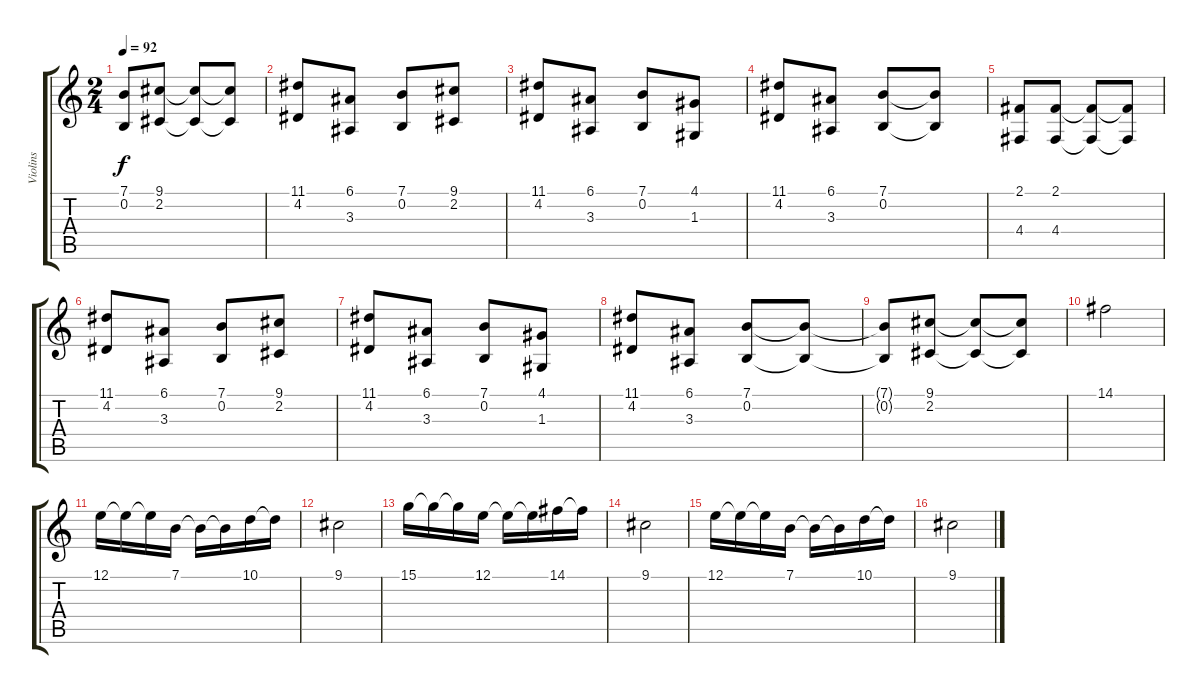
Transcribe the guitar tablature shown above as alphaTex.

\track ("Violins" "Violins") {instrument stringensemble1}
\staff {score tabs}
\tuning (E4 B3 G3 D3 A2 E2) {hide}
\ts (2 4)
\tempo 92
\clef g2
\ks c
(7.1{t} 0.2{t}).8{dy f} (9.1 2.2).8 (9.1{t} 2.2{t}).8 (9.1{t} 2.2{t}).8 |
(11.1 4.2).8 (6.1 3.3).8 (7.1 0.2).8 (9.1 2.2).8 |
(11.1 4.2).8 (6.1 3.3).8 (7.1 0.2).8 (4.1 1.3).8 |
(11.1 4.2).8 (6.1 3.3).8 (7.1 0.2).8 (7.1{t} 0.2{t}).8 |
(2.1 4.4).8 (2.1 4.4).8 (2.1{t} 4.4{t}).8 (2.1{t} 4.4{t}).8 |
(11.1 4.2).8 (6.1 3.3).8 (7.1 0.2).8 (9.1 2.2).8 |
(11.1 4.2).8 (6.1 3.3).8 (7.1 0.2).8 (4.1 1.3).8 |
(11.1 4.2).8 (6.1 3.3).8 (7.1 0.2).8 (7.1{t} 0.2{t}).8 |
(7.1{t} 0.2{t}).8 (9.1 2.2).8 (9.1{t} 2.2{t}).8 (9.1{t} 2.2{t}).8 |
14.1.2 |
12.1.16 12.1{t}.16 12.1{t}.16 7.1.16 7.1{t}.16 7.1{t}.16 10.1.16 10.1{t}.16 |
9.1.2 |
15.1.16 15.1{t}.16 15.1{t}.16 12.1.16 12.1{t}.16 12.1{t}.16 14.1.16 14.1{t}.16 |
9.1.2 |
12.1.16 12.1{t}.16 12.1{t}.16 7.1.16 7.1{t}.16 7.1{t}.16 10.1.16 10.1{t}.16 |
9.1.2
